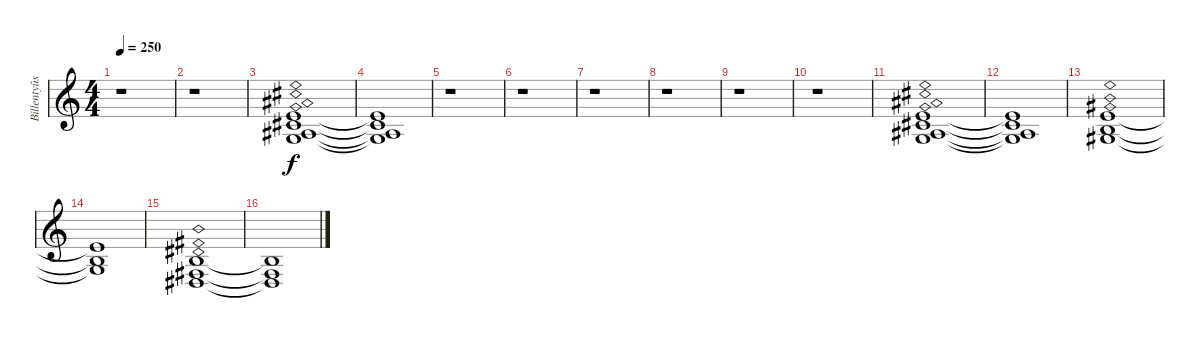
\track ("Billentyûs (Mats Olausson)" "Billentyûs") {instrument lead1square}
\staff {score}
\tuning (E4 B3 G3 D3 A2 E2) {hide}
\ts (4 4)
\tempo 250
\clef g2
\ks c
r.1{dy f} |
r.1 |
(0.1{ph 12} 2.2{ph 12} 3.3{ph 12} 5.4{ph 12}).1 |
(0.1{t} 2.2{t} 3.3{t} 5.4{t}).1 |
r.1 |
r.1 |
r.1 |
r.1 |
r.1 |
r.1 |
(0.1{ph 12} 2.2{ph 12} 3.3{ph 12} 5.4{ph 12}).1 |
(0.1{t} 2.2{t} 3.3{t} 5.4{t}).1 |
(0.1{ph 12} 0.2{ph 12} 1.3{ph 12}).1 |
(0.1{t} 0.2{t} 1.3{t}).1 |
(4.3{ph 12} 4.4{ph 12} 6.5{ph 12}).1 |
(4.3{t} 4.4{t} 6.5{t}).1
